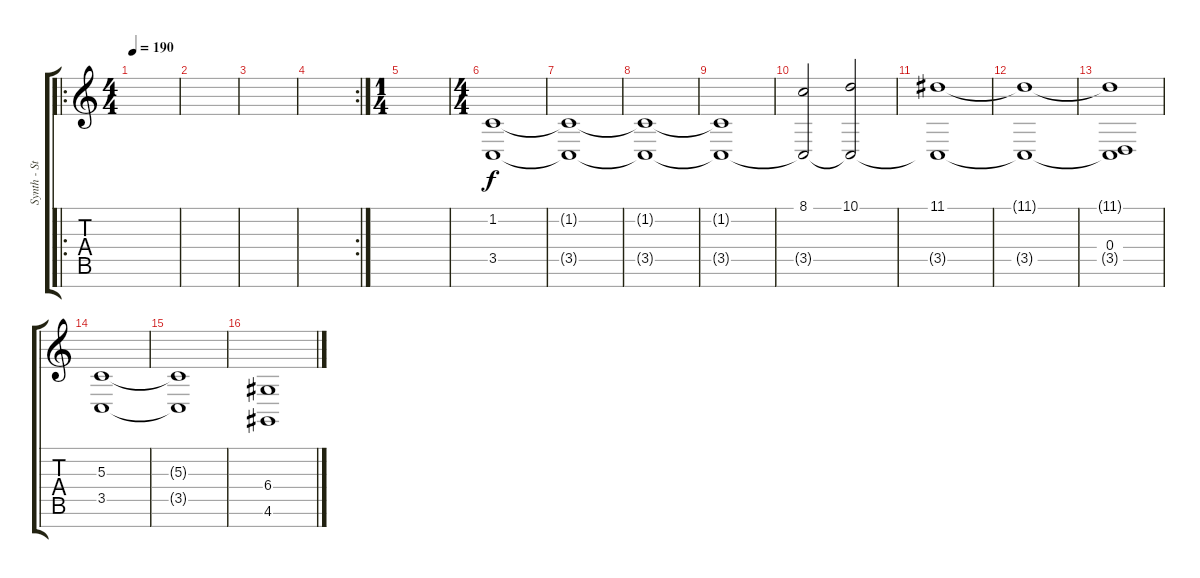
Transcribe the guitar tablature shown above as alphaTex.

\track ("Synth - Strings 2" "Synth - St") {instrument stringensemble1}
\staff {score tabs}
\tuning (E4 B3 G3 D3 A2 E2 B1) {hide}
\ro
\ts (4 4)
\tempo 190
\clef g2
\ks c
|
|
|
\rc 2
|
\ts (1 4)
|
\ts (4 4)
(1.2 3.5).1{instrument pad5bowed} |
(1.2{t} 3.5{t}).1 |
(1.2{t} 3.5{t}).1 |
(1.2{t} 3.5{t}).1 |
(8.1 3.5{t}).2 (10.1 3.5{t}).2 |
(11.1 3.5{t}).1 |
(11.1{t} 3.5{t}).1 |
(11.1{t} 0.4 3.5{t}).1 |
(5.3 3.5).1{instrument stringensemble1} |
(5.3{t} 3.5{t}).1 |
(6.4 4.6).1
